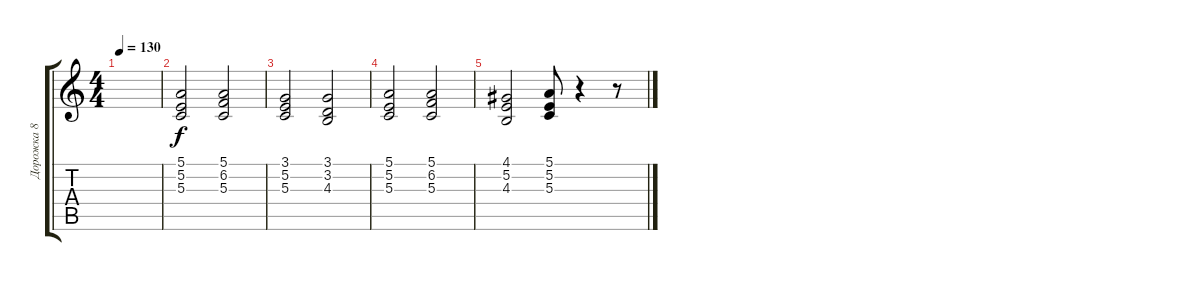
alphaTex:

\track ("Дорожка 8" "Дорожка 8") {instrument tremolostrings}
\staff {score tabs}
\tuning (E4 B3 G3 D3 A2 E2) {hide}
\ts (4 4)
\tempo 130
\clef g2
\ks c
|
(5.1 5.2 5.3).2 (5.1 6.2 5.3).2 |
(3.1 5.2 5.3).2 (3.1 3.2 4.3).2 |
(5.1 5.2 5.3).2 (5.1 6.2 5.3).2 |
(4.1 5.2 4.3).2 (5.1 5.2 5.3).8 r.4 r.8
